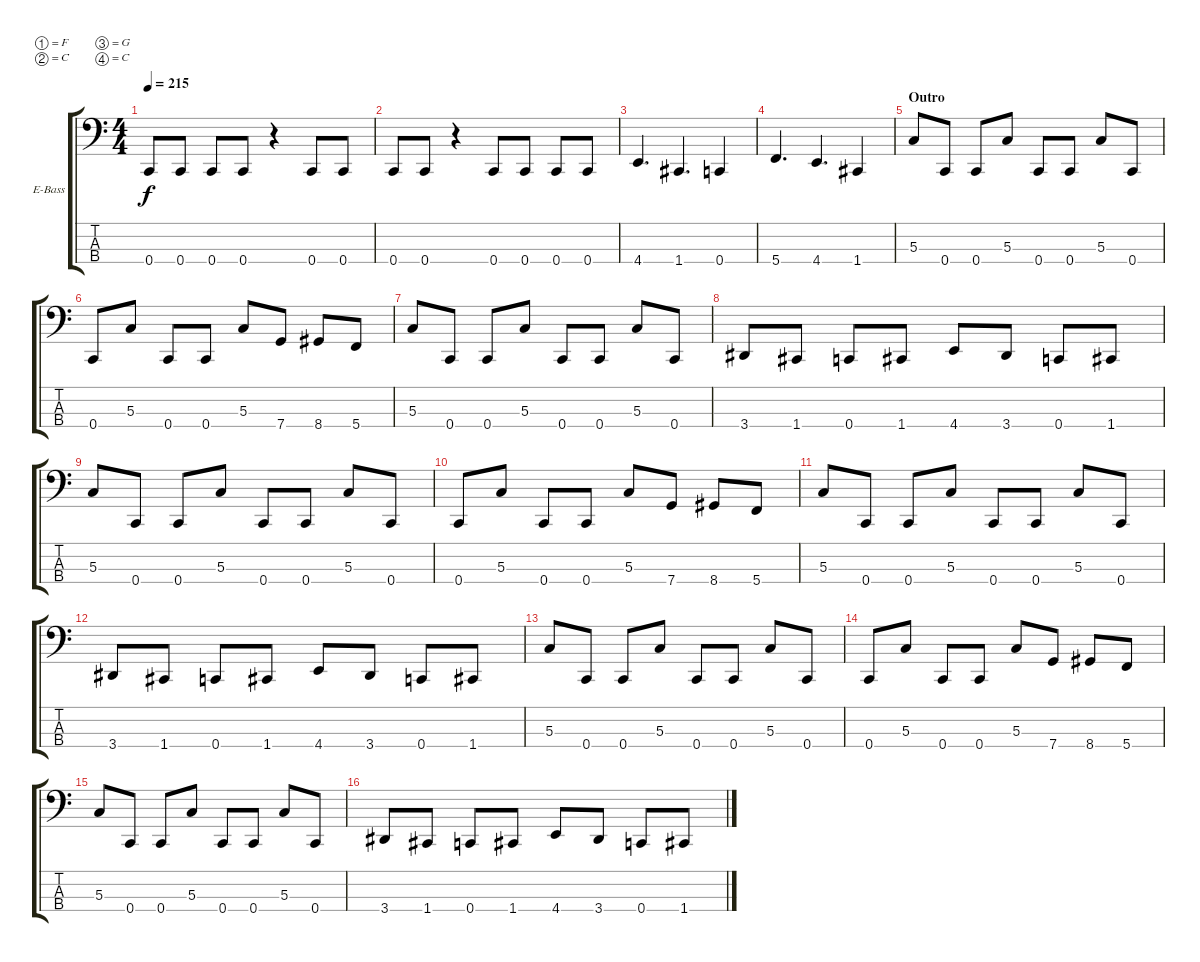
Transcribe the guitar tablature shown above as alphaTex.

\defaultSystemsLayout 4
\bracketExtendMode groupsimilarinstruments
\firstSystemTrackNameOrientation horizontal
\otherSystemsTrackNameOrientation horizontal
\track ("Electric Bass" "E-Bass") {instrument electricbassfinger}
\staff {score tabs}
\tuning (F2 C2 G1 C1)
\ts (4 4)
\tempo 215
\clef f4
\ks c
0.4.8{dy f} 0.4.8 0.4.8 0.4.8 r.4 0.4.8 0.4.8 |
0.4.8 0.4.8 r.4 0.4.8 0.4.8 0.4.8 0.4.8 |
4.4.4{d} 1.4.4{d} 0.4.4 |
5.4.4{d} 4.4.4{d} 1.4.4 |
\section ("" "Outro")
5.3.8 0.4.8 0.4.8 5.3.8 0.4.8 0.4.8 5.3.8 0.4.8 |
0.4.8 5.3.8 0.4.8 0.4.8 5.3.8 7.4.8 8.4.8 5.4.8 |
5.3.8 0.4.8 0.4.8 5.3.8 0.4.8 0.4.8 5.3.8 0.4.8 |
3.4.8 1.4.8 0.4.8 1.4.8 4.4.8 3.4.8 0.4.8 1.4.8 |
5.3.8 0.4.8 0.4.8 5.3.8 0.4.8 0.4.8 5.3.8 0.4.8 |
0.4.8 5.3.8 0.4.8 0.4.8 5.3.8 7.4.8 8.4.8 5.4.8 |
5.3.8 0.4.8 0.4.8 5.3.8 0.4.8 0.4.8 5.3.8 0.4.8 |
3.4.8 1.4.8 0.4.8 1.4.8 4.4.8 3.4.8 0.4.8 1.4.8 |
5.3.8 0.4.8 0.4.8 5.3.8 0.4.8 0.4.8 5.3.8 0.4.8 |
0.4.8 5.3.8 0.4.8 0.4.8 5.3.8 7.4.8 8.4.8 5.4.8 |
5.3.8 0.4.8 0.4.8 5.3.8 0.4.8 0.4.8 5.3.8 0.4.8 |
3.4.8 1.4.8 0.4.8 1.4.8 4.4.8 3.4.8 0.4.8 1.4.8
